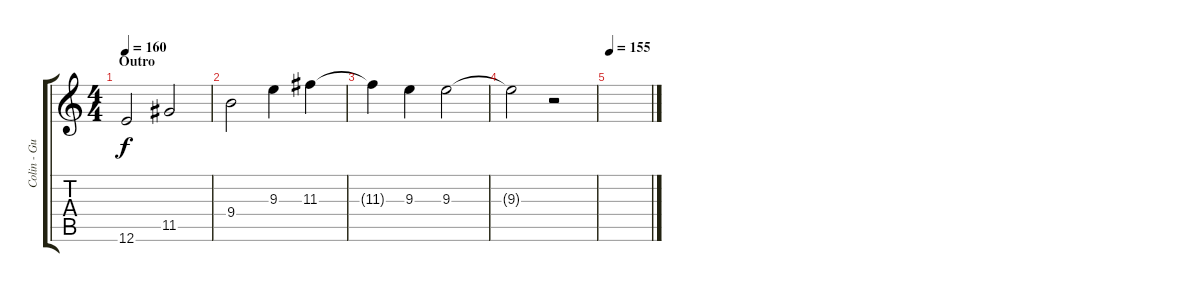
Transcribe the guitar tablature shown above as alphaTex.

\track ("Colin - Guitar" "Colin - Gu") {instrument distortionguitar}
\staff {score tabs}
\tuning (E4 B3 G3 D3 A2 E2) {hide}
\ts (4 4)
\section ("" "Outro")
\tempo 160
\clef g2
\ks c
12.6.2{dy f} 11.5.2 |
9.4.2 9.3.4 11.3.4 |
11.3{t}.4 9.3.4 9.3.2 |
9.3{t}.2 r.2 |
\tempo 155
